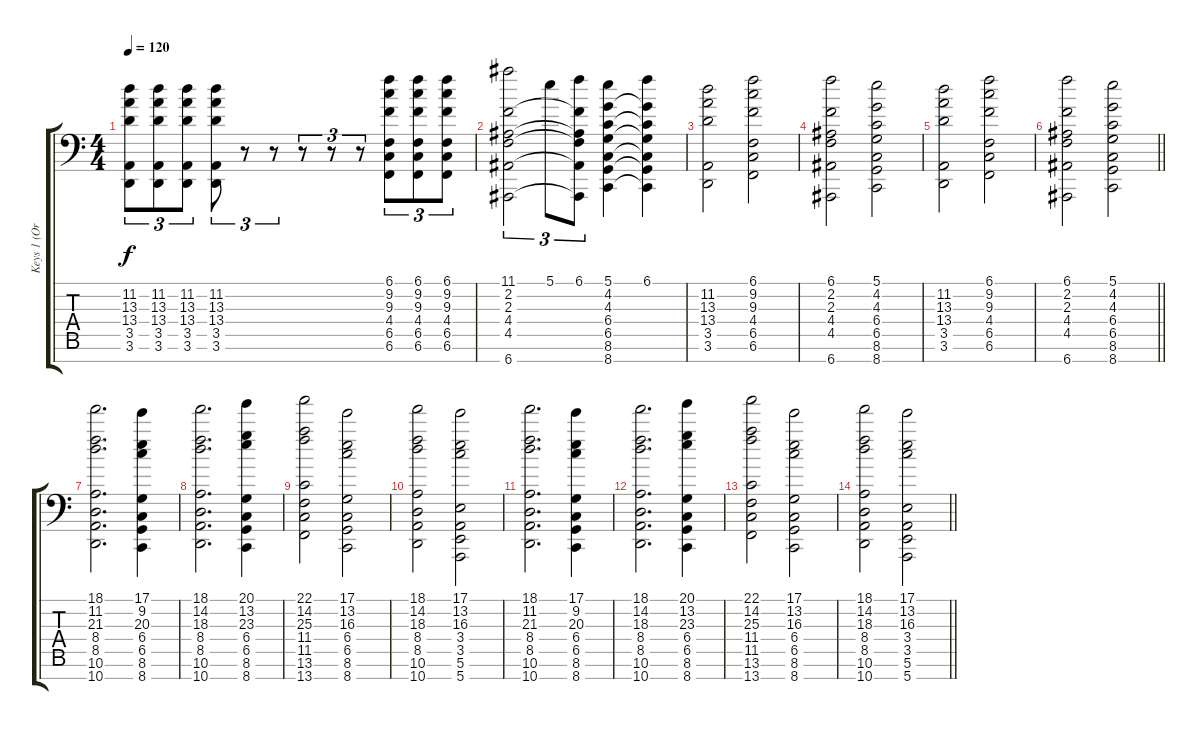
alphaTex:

\track ("Keys 1 (Orchestra)" "Keys 1 (Or") {instrument stringensemble1}
\staff {score tabs}
\tuning (B4 Eb4 Ab3 Db3 Gb2 B1 E1) {hide}
\ts (4 4)
\tempo 120
\clef f4
\ks c
(11.2 13.3 13.4 3.5 3.6).8{tu (3 2) dy f} (11.2 13.3 13.4 3.5 3.6).8{tu (3 2)} (11.2 13.3 13.4 3.5 3.6).8{tu (3 2)} (11.2 13.3 13.4 3.5 3.6).8{tu (3 2)} r.8{tu (3 2)} r.8{tu (3 2)} r.8{tu (3 2)} r.8{tu (3 2)} r.8{tu (3 2)} (6.1 9.2 9.3 4.4 6.5 6.6).8{tu (3 2)} (6.1 9.2 9.3 4.4 6.5 6.6).8{tu (3 2)} (6.1 9.2 9.3 4.4 6.5 6.6).8{tu (3 2)} |
(11.1 2.2 2.3 4.4 4.5 6.7).2{tu (3 2)} 5.1.8{tu (3 2)} (6.1 2.2{t} 2.3{t} 4.4{t} 4.5{t} 6.7{t}).8{tu (3 2)} (5.1 4.2 4.3 6.4 6.5 8.6 8.7).4 (6.1 4.2{t} 4.3{t} 6.4{t} 6.5{t} 8.6{t} 8.7{t}).4 |
(11.2 13.3 13.4 3.5 3.6).2 (6.1 9.2 9.3 4.4 6.5 6.6).2 |
(6.1 2.2 2.3 4.4 4.5 6.7).2 (5.1 4.2 4.3 6.4 6.5 8.6 8.7).2 |
(11.2 13.3 13.4 3.5 3.6).2 (6.1 9.2 9.3 4.4 6.5 6.6).2 |
\barLineRight lightlight
(6.1 2.2 2.3 4.4 4.5 6.7).2 (5.1 4.2 4.3 6.4 6.5 8.6 8.7).2 |
\section ("" "")
(18.1 11.2 21.3 8.4 8.5 10.6 10.7).2{d} (17.1 9.2 20.3 6.4 6.5 8.6 8.7).4 |
(18.1 14.2 18.3 8.4 8.5 10.6 10.7).2{d} (20.1 13.2 23.3 6.4 6.5 8.6 8.7).4 |
(22.1 14.2 25.3 11.4 11.5 13.6 13.7).2 (17.1 13.2 16.3 6.4 6.5 8.6 8.7).2 |
(18.1 14.2 18.3 8.4 8.5 10.6 10.7).2 (17.1 13.2 16.3 3.4 3.5 5.6 5.7).2 |
(18.1 11.2 21.3 8.4 8.5 10.6 10.7).2{d} (17.1 9.2 20.3 6.4 6.5 8.6 8.7).4 |
(18.1 14.2 18.3 8.4 8.5 10.6 10.7).2{d} (20.1 13.2 23.3 6.4 6.5 8.6 8.7).4 |
(22.1 14.2 25.3 11.4 11.5 13.6 13.7).2 (17.1 13.2 16.3 6.4 6.5 8.6 8.7).2 |
\barLineRight lightlight
(18.1 14.2 18.3 8.4 8.5 10.6 10.7).2 (17.1 13.2 16.3 3.4 3.5 5.6 5.7).2
